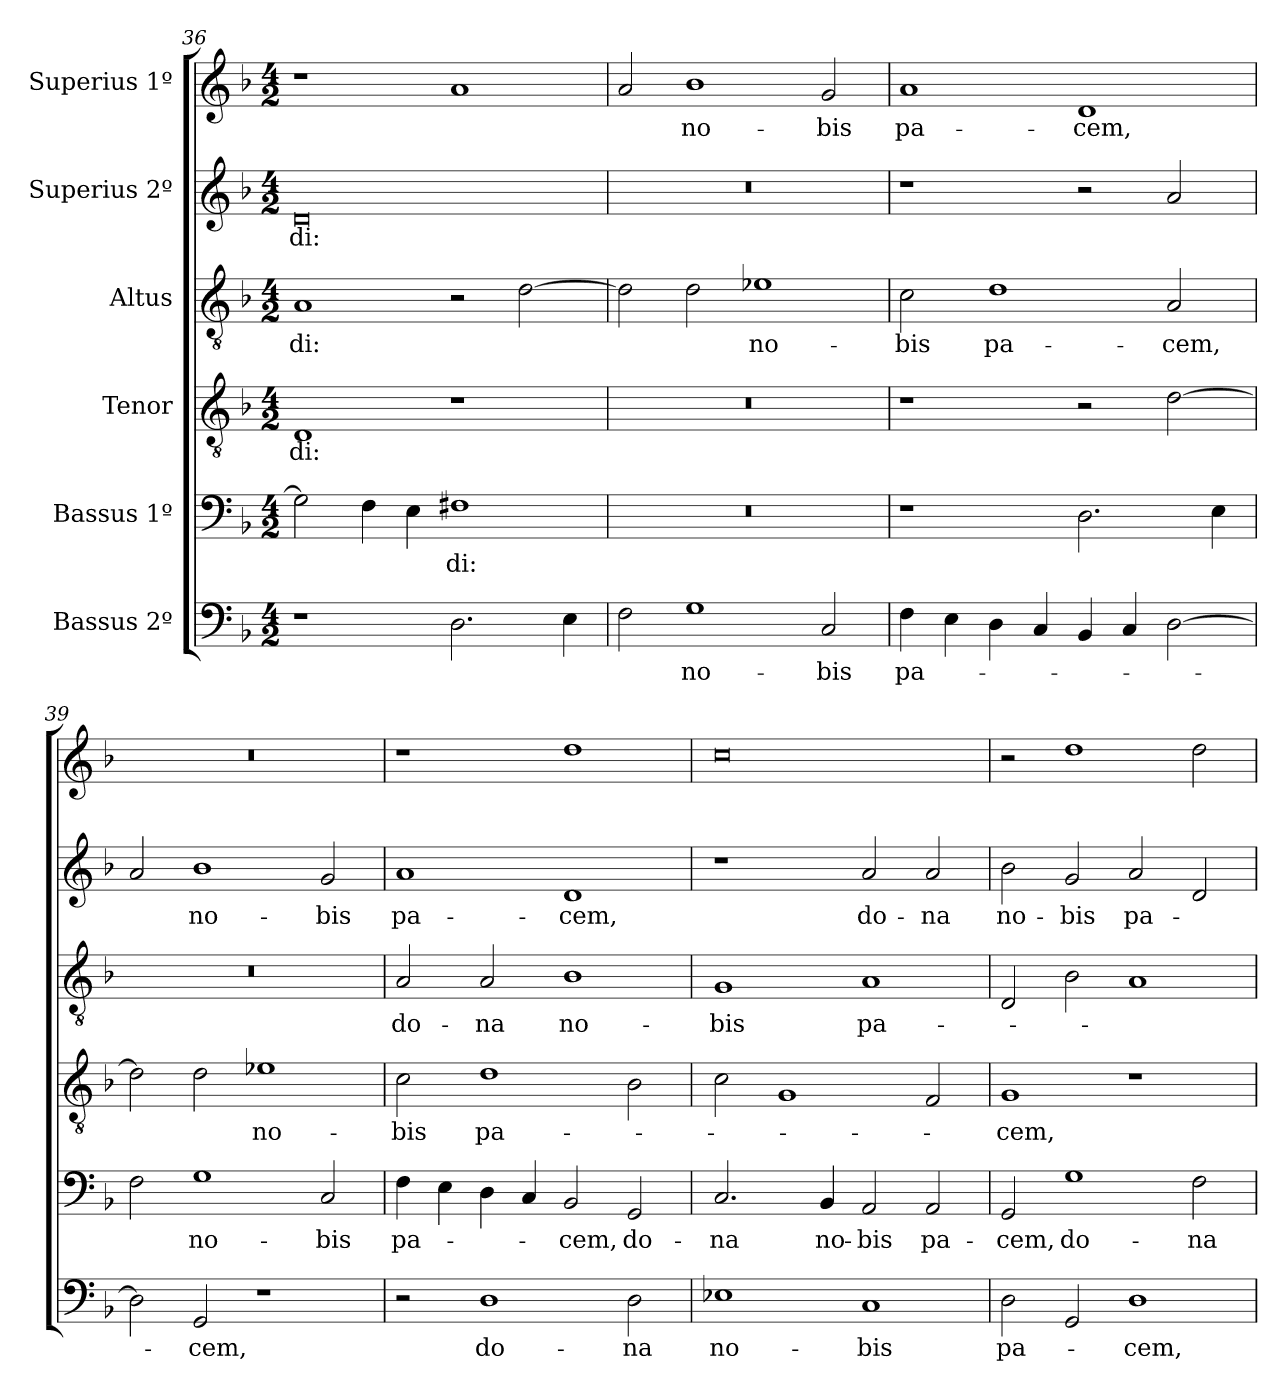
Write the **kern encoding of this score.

**kern	**text	**kern	**text	**kern	**text	**kern	**text	**kern	**text	**kern	**text
*part6	*part6	*part5	*part5	*part4	*part4	*part3	*part3	*part2	*part2	*part1	*part1
*staff6	*staff6	*staff5	*staff5	*staff4	*staff4	*staff3	*staff3	*staff2	*staff2	*staff1	*staff1
*I"Bassus 2º	*	*I"Bassus 1º	*	*I"Tenor	*	*I"Altus	*	*I"Superius 2º	*	*I"Superius 1º	*
*clefF4	*	*clefF4	*	*clefGv2	*	*clefGv2	*	*clefG2	*	*clefG2	*
*k[b-]	*	*k[b-]	*	*k[b-]	*	*k[b-]	*	*k[b-]	*	*k[b-]	*
*M4/2	*	*M4/2	*	*M4/2	*	*M4/2	*	*M4/2	*	*M4/2	*
=36	=36	=36	=36	=36	=36	=36	=36	=36	=36	=36	=36
1r	.	2G\]	.	1D/	-di:	1A/	-di:	0d/	-di:	1r	.
.	.	4F\	.	.	.	.	.	.	.	.	.
.	.	4E\	.	.	.	.	.	.	.	.	.
2.D\	.	1F#X\	-di:	1r	.	2r	.	.	.	1a/	.
.	.	.	.	.	.	[2d\	.	.	.	.	.
4E\	.	.	.	.	.	.	.	.	.	.	.
=37	=37	=37	=37	=37	=37	=37	=37	=37	=37	=37	=37
2F\	.	0r	.	0r	.	2d\]	.	0r	.	2a/	.
1G\	no-	.	.	.	.	2d\	.	.	.	1b-\	no-
.	.	.	.	.	.	1e-X\	no-	.	.	.	.
2C/	-bis	.	.	.	.	.	.	.	.	2g/	-bis
=38	=38	=38	=38	=38	=38	=38	=38	=38	=38	=38	=38
4F\	pa-	1r	.	1r	.	2c\	-bis	1r	.	1a/	pa-
4E\	.	.	.	.	.	.	.	.	.	.	.
4D\	.	.	.	.	.	1d\	pa-	.	.	.	.
4C/	.	.	.	.	.	.	.	.	.	.	.
4BB-/	.	2.D\	.	2r	.	.	.	2r	.	1d/	-cem,
4C/	.	.	.	.	.	.	.	.	.	.	.
[2D\	.	.	.	[2d\	.	2A/	-cem,	2a/	.	.	.
.	.	4E\	.	.	.	.	.	.	.	.	.
=39	=39	=39	=39	=39	=39	=39	=39	=39	=39	=39	=39
2D\]	.	2F\	.	2d\]	.	0r	.	2a/	.	0r	.
2GG/	-cem,	1G\	no-	2d\	.	.	.	1b-\	no-	.	.
1r	.	.	.	1e-X\	no-	.	.	.	.	.	.
.	.	2C/	-bis	.	.	.	.	2g/	-bis	.	.
=40	=40	=40	=40	=40	=40	=40	=40	=40	=40	=40	=40
2r	.	4F\	pa-	2c\	-bis	2A/	do-	1a/	pa-	1r	.
.	.	4E\	.	.	.	.	.	.	.	.	.
1D\	do-	4D\	.	1d\	pa-	2A/	-na	.	.	.	.
.	.	4C/	.	.	.	.	.	.	.	.	.
.	.	2BB-/	-cem,	.	.	1B-\	no-	1d/	-cem,	1dd\	.
2D\	-na	2GG/	do-	2B-\	.	.	.	.	.	.	.
=41	=41	=41	=41	=41	=41	=41	=41	=41	=41	=41	=41
1E-X\	no-	2.C/	-na	2c\	.	1G/	-bis	1r	.	0cc\	.
.	.	.	.	1G/	.	.	.	.	.	.	.
.	.	4BB-/	no-	.	.	.	.	.	.	.	.
1C/	-bis	2AA/	-bis	.	.	1A/	pa-	2a/	do-	.	.
.	.	2AA/	pa-	2F/	.	.	.	2a/	-na	.	.
=42	=42	=42	=42	=42	=42	=42	=42	=42	=42	=42	=42
2D\	pa-	2GG/	-cem,	1G/	-cem,	2D/	.	2b-\	no-	2r	.
2GG/	.	1G\	do-	.	.	2B-\	.	2g/	-bis	1dd\	.
1D\	-cem,	.	.	1r	.	1A/	.	2a/	pa-	.	.
.	.	2F\	-na	.	.	.	.	2d/	.	2dd\	.
=	=	=	=	=	=	=	=	=	=	=	=
*-	*-	*-	*-	*-	*-	*-	*-	*-	*-	*-	*-
